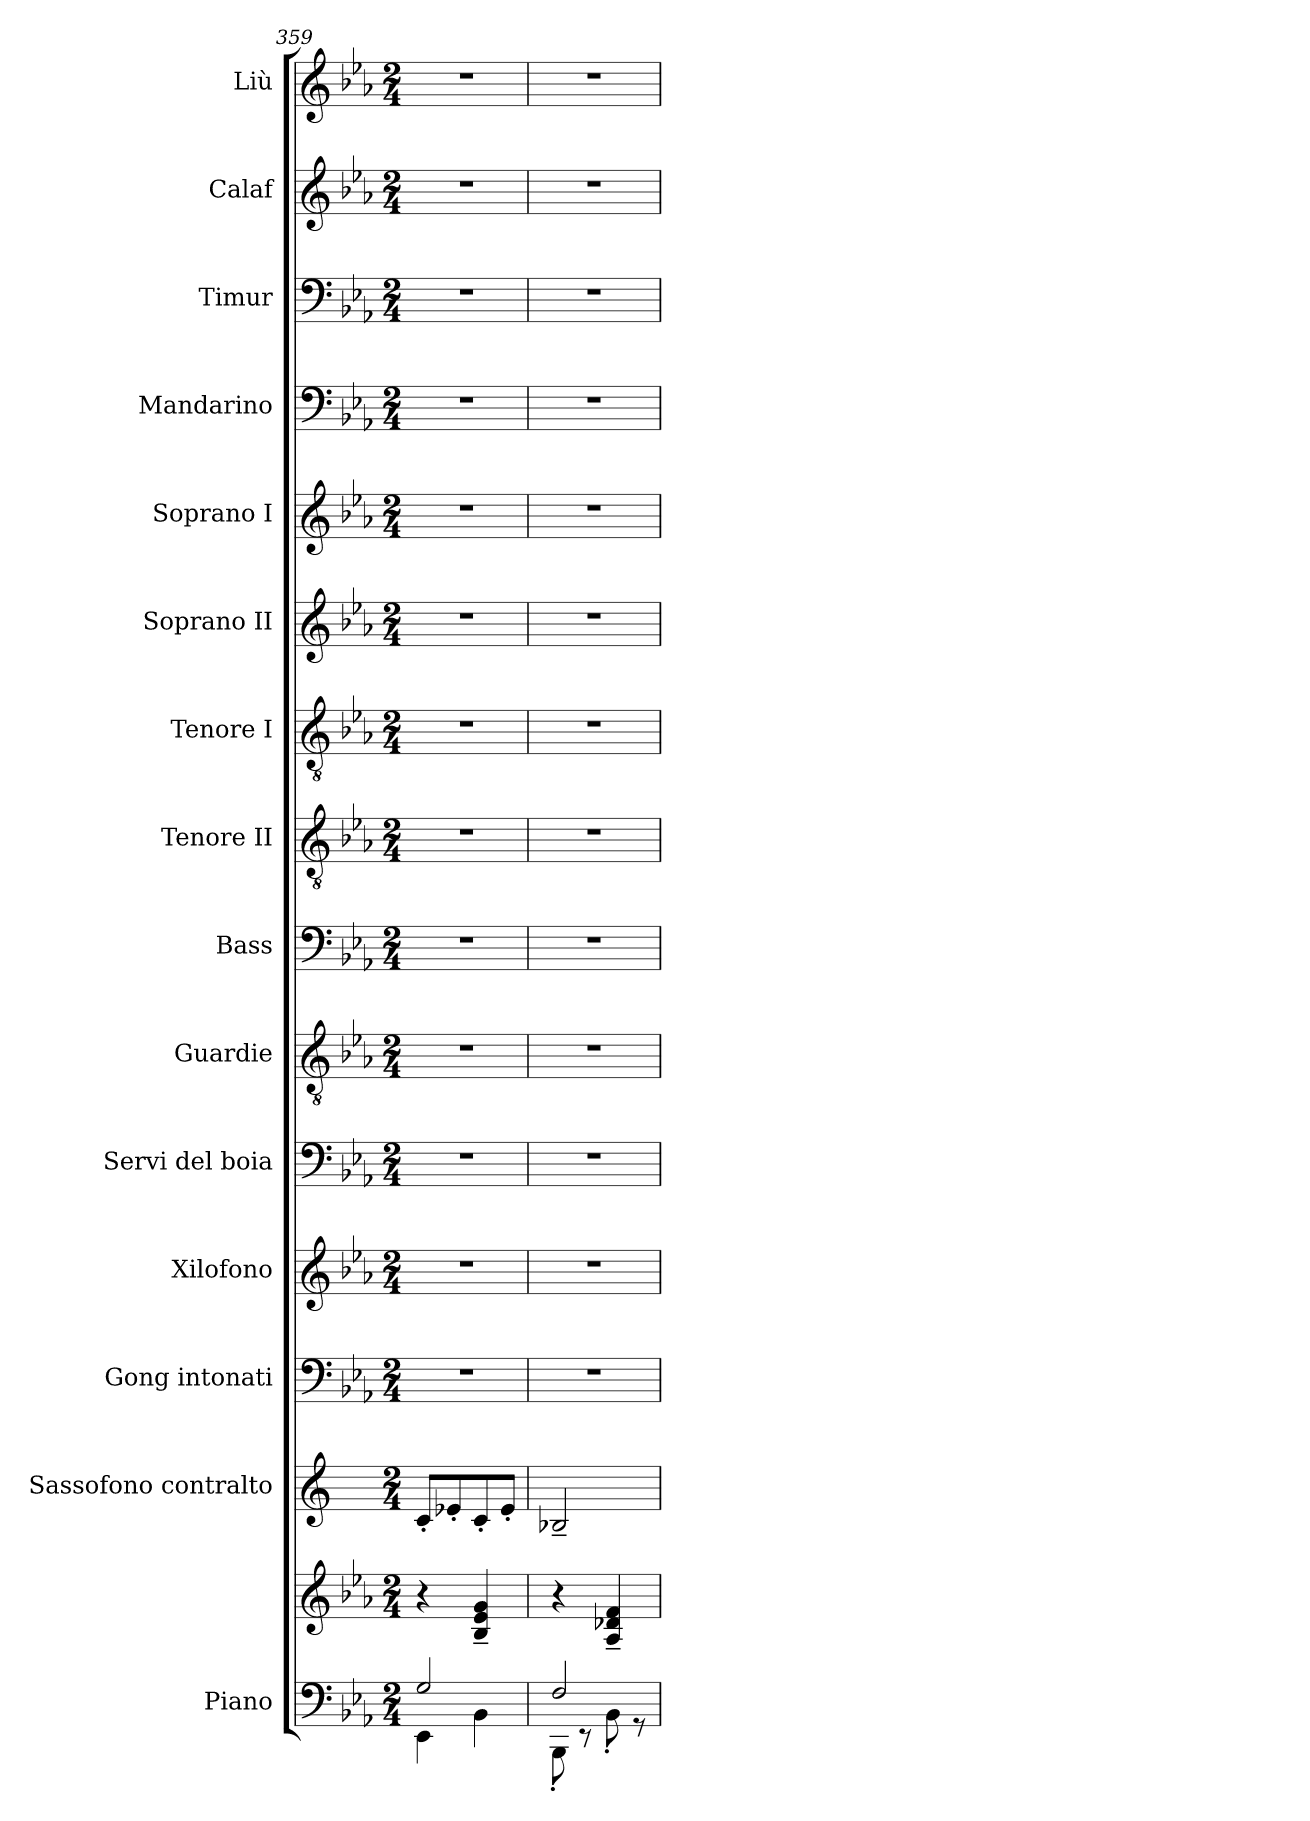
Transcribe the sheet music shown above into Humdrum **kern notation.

**kern	**kern	**kern	**kern	**kern	**kern	**kern	**kern	**kern	**kern	**kern	**kern	**kern	**kern	**kern	**kern
*part15	*part15	*part14	*part13	*part12	*part11	*part10	*part9	*part8	*part7	*part6	*part5	*part4	*part3	*part2	*part1
*staff16	*staff15	*staff14	*staff13	*staff12	*staff11	*staff10	*staff9	*staff8	*staff7	*staff6	*staff5	*staff4	*staff3	*staff2	*staff1
*I"Piano	*	*I"Sassofono contralto	*I"Gong intonati	*I"Xilofono	*I"Servi del boia	*I"Guardie	*I"Bass	*I"Tenore II	*I"Tenore I	*I"Soprano II	*I"Soprano I	*I"Mandarino	*I"Timur	*I"Calaf	*I"Liù
*I'Pno.	*	*	*I'Gong int.	*I'Xil.	*I'Ser.B.	*I'G.	*I'B.	*I'T. II	*I'T. I	*I'S. II	*I'S. I	*I'M.	*I'T.	*I'C.	*I'L.
*clefF4	*clefG2	*clefG2	*clefF4	*clefG2	*clefF4	*clefGv2	*clefF4	*clefGv2	*clefGv2	*clefG2	*clefG2	*clefF4	*clefF4	*clefG2	*clefG2
*	*	*ITrd5c9	*	*ITrd-7c-12	*	*	*	*	*	*	*	*	*	*	*
*k[b-e-a-]	*k[b-e-a-]	*k[b-e-a-]	*k[b-e-a-]	*k[b-e-a-]	*k[b-e-a-]	*k[b-e-a-]	*k[b-e-a-]	*k[b-e-a-]	*k[b-e-a-]	*k[b-e-a-]	*k[b-e-a-]	*k[b-e-a-]	*k[b-e-a-]	*k[b-e-a-]	*k[b-e-a-]
*M2/4	*M2/4	*M2/4	*M2/4	*M2/4	*M2/4	*M2/4	*M2/4	*M2/4	*M2/4	*M2/4	*M2/4	*M2/4	*M2/4	*M2/4	*M2/4
=359	=359	=359	=359	=359	=359	=359	=359	=359	=359	=359	=359	=359	=359	=359	=359
*^	*	*	*	*	*	*	*	*	*	*	*	*	*	*	*
2G/	4EE-\	4r	8E-'/L	2r	2r	2r	2r	2r	2r	2r	2r	2r	2r	2r	2r	2r
.	.	.	8G-X'/	.	.	.	.	.	.	.	.	.	.	.	.	.
.	4BB-\	4B-/~ 4e-/~ 4g/~	8E-'/	.	.	.	.	.	.	.	.	.	.	.	.	.
.	.	.	8G-'/J	.	.	.	.	.	.	.	.	.	.	.	.	.
=360	=360	=360	=360	=360	=360	=360	=360	=360	=360	=360	=360	=360	=360	=360	=360	=360
2F/	8BBB-'\	4r	2D-X~/	2r	2r	2r	2r	2r	2r	2r	2r	2r	2r	2r	2r	2r
.	8r	.	.	.	.	.	.	.	.	.	.	.	.	.	.	.
.	8BB-'\	4A-/~ 4d-X/~ 4f/~	.	.	.	.	.	.	.	.	.	.	.	.	.	.
.	8r	.	.	.	.	.	.	.	.	.	.	.	.	.	.	.
*v	*v	*	*	*	*	*	*	*	*	*	*	*	*	*	*	*
=	=	=	=	=	=	=	=	=	=	=	=	=	=	=	=
*-	*-	*-	*-	*-	*-	*-	*-	*-	*-	*-	*-	*-	*-	*-	*-
